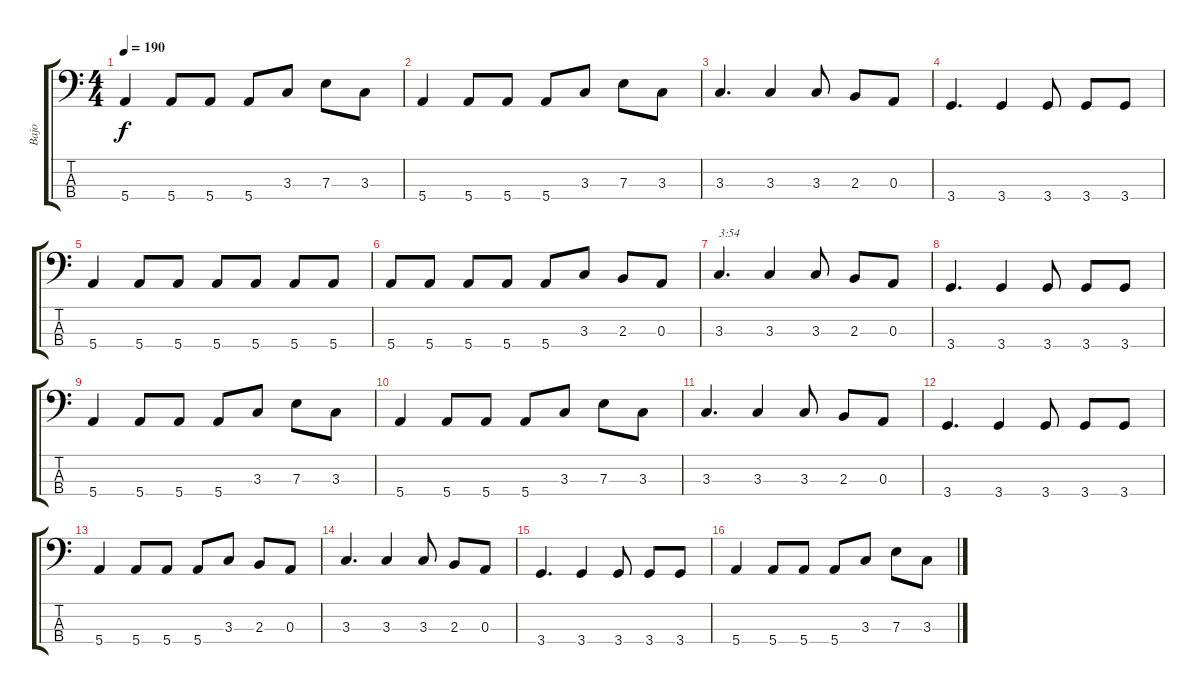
\track ("Bajo" "Bajo") {instrument electricbassfinger}
\staff {score tabs}
\tuning (G2 D2 A1 E1) {hide}
\ts (4 4)
\tempo 190
\clef f4
\ks c
5.4.4{dy f} 5.4.8 5.4.8 5.4.8 3.3.8 7.3.8 3.3.8 |
5.4.4 5.4.8 5.4.8 5.4.8 3.3.8 7.3.8 3.3.8 |
3.3.4{d} 3.3.4 3.3.8 2.3.8 0.3.8 |
3.4.4{d} 3.4.4 3.4.8 3.4.8 3.4.8 |
5.4.4 5.4.8 5.4.8 5.4.8 5.4.8 5.4.8 5.4.8 |
5.4.8 5.4.8 5.4.8 5.4.8 5.4.8 3.3.8 2.3.8 0.3.8 |
3.3.4{d txt "3:54"} 3.3.4 3.3.8 2.3.8 0.3.8 |
3.4.4{d} 3.4.4 3.4.8 3.4.8 3.4.8 |
5.4.4 5.4.8 5.4.8 5.4.8 3.3.8 7.3.8 3.3.8 |
5.4.4 5.4.8 5.4.8 5.4.8 3.3.8 7.3.8 3.3.8 |
3.3.4{d} 3.3.4 3.3.8 2.3.8 0.3.8 |
3.4.4{d} 3.4.4 3.4.8 3.4.8 3.4.8 |
5.4.4 5.4.8 5.4.8 5.4.8 3.3.8 2.3.8 0.3.8 |
3.3.4{d} 3.3.4 3.3.8 2.3.8 0.3.8 |
3.4.4{d} 3.4.4 3.4.8 3.4.8 3.4.8 |
5.4.4 5.4.8 5.4.8 5.4.8 3.3.8 7.3.8 3.3.8
